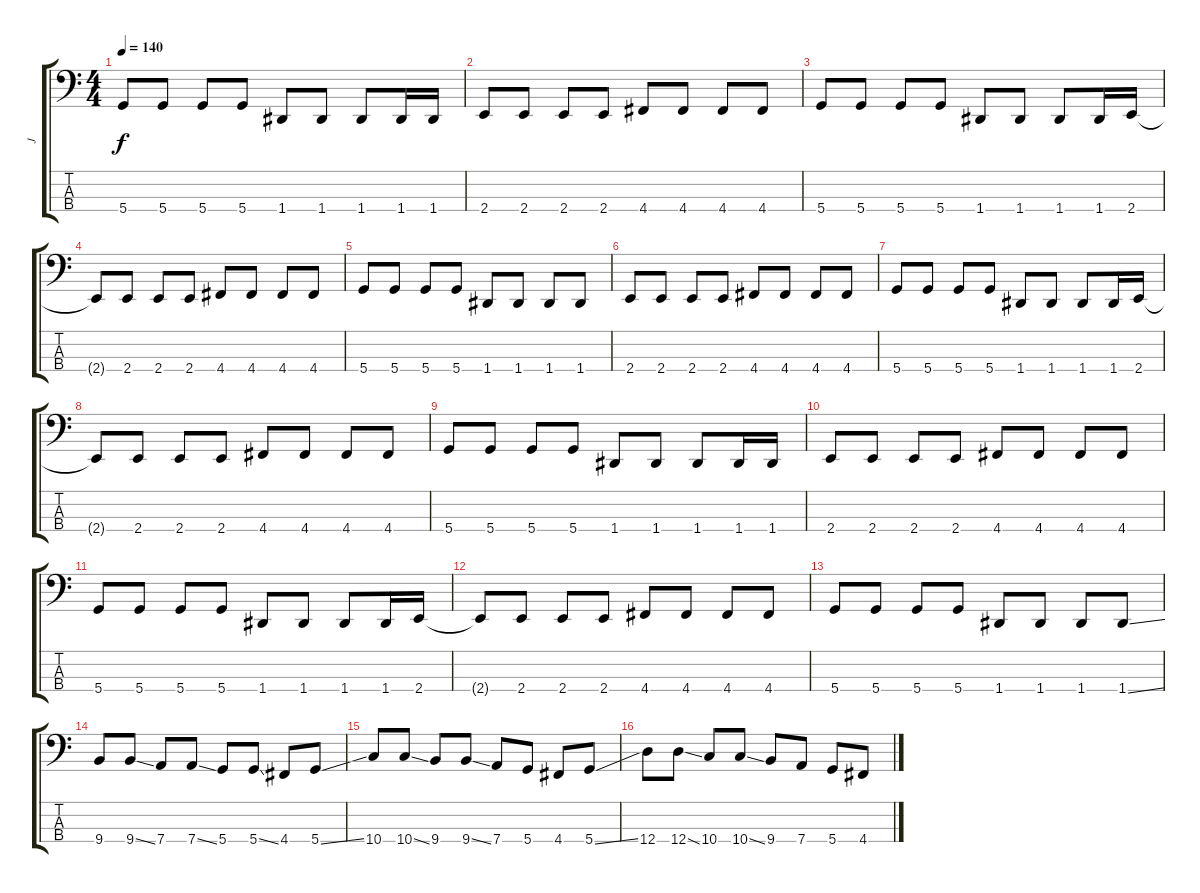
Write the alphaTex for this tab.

\track ("J" "J") {instrument electricbasspick}
\staff {score tabs}
\tuning (G2 D2 A1 D1) {hide}
\ts (4 4)
\tempo 140
\clef f4
\ks c
5.4.8{dy f} 5.4.8 5.4.8 5.4.8 1.4.8 1.4.8 1.4.8 1.4.16 1.4.16 |
2.4.8 2.4.8 2.4.8 2.4.8 4.4.8 4.4.8 4.4.8 4.4.8 |
5.4.8 5.4.8 5.4.8 5.4.8 1.4.8 1.4.8 1.4.8 1.4.16 2.4.16 |
2.4{t}.8 2.4.8 2.4.8 2.4.8 4.4.8 4.4.8 4.4.8 4.4.8 |
5.4.8 5.4.8 5.4.8 5.4.8 1.4.8 1.4.8 1.4.8 1.4.8 |
2.4.8 2.4.8 2.4.8 2.4.8 4.4.8 4.4.8 4.4.8 4.4.8 |
5.4.8 5.4.8 5.4.8 5.4.8 1.4.8 1.4.8 1.4.8 1.4.16 2.4.16 |
2.4{t}.8 2.4.8 2.4.8 2.4.8 4.4.8 4.4.8 4.4.8 4.4.8 |
5.4.8 5.4.8 5.4.8 5.4.8 1.4.8 1.4.8 1.4.8 1.4.16 1.4.16 |
2.4.8 2.4.8 2.4.8 2.4.8 4.4.8 4.4.8 4.4.8 4.4.8 |
5.4.8 5.4.8 5.4.8 5.4.8 1.4.8 1.4.8 1.4.8 1.4.16 2.4.16 |
2.4{t}.8 2.4.8 2.4.8 2.4.8 4.4.8 4.4.8 4.4.8 4.4.8 |
5.4.8 5.4.8 5.4.8 5.4.8 1.4.8 1.4.8 1.4.8 1.4{ss}.8 |
9.4.8 9.4{ss}.8 7.4.8 7.4{ss}.8 5.4.8 5.4{ss}.8 4.4.8 5.4{ss}.8 |
10.4.8 10.4{ss}.8 9.4.8 9.4{ss}.8 7.4.8 5.4.8 4.4.8 5.4{ss}.8 |
12.4.8 12.4{ss}.8 10.4.8 10.4{ss}.8 9.4.8 7.4.8 5.4.8 4.4{ss}.8
